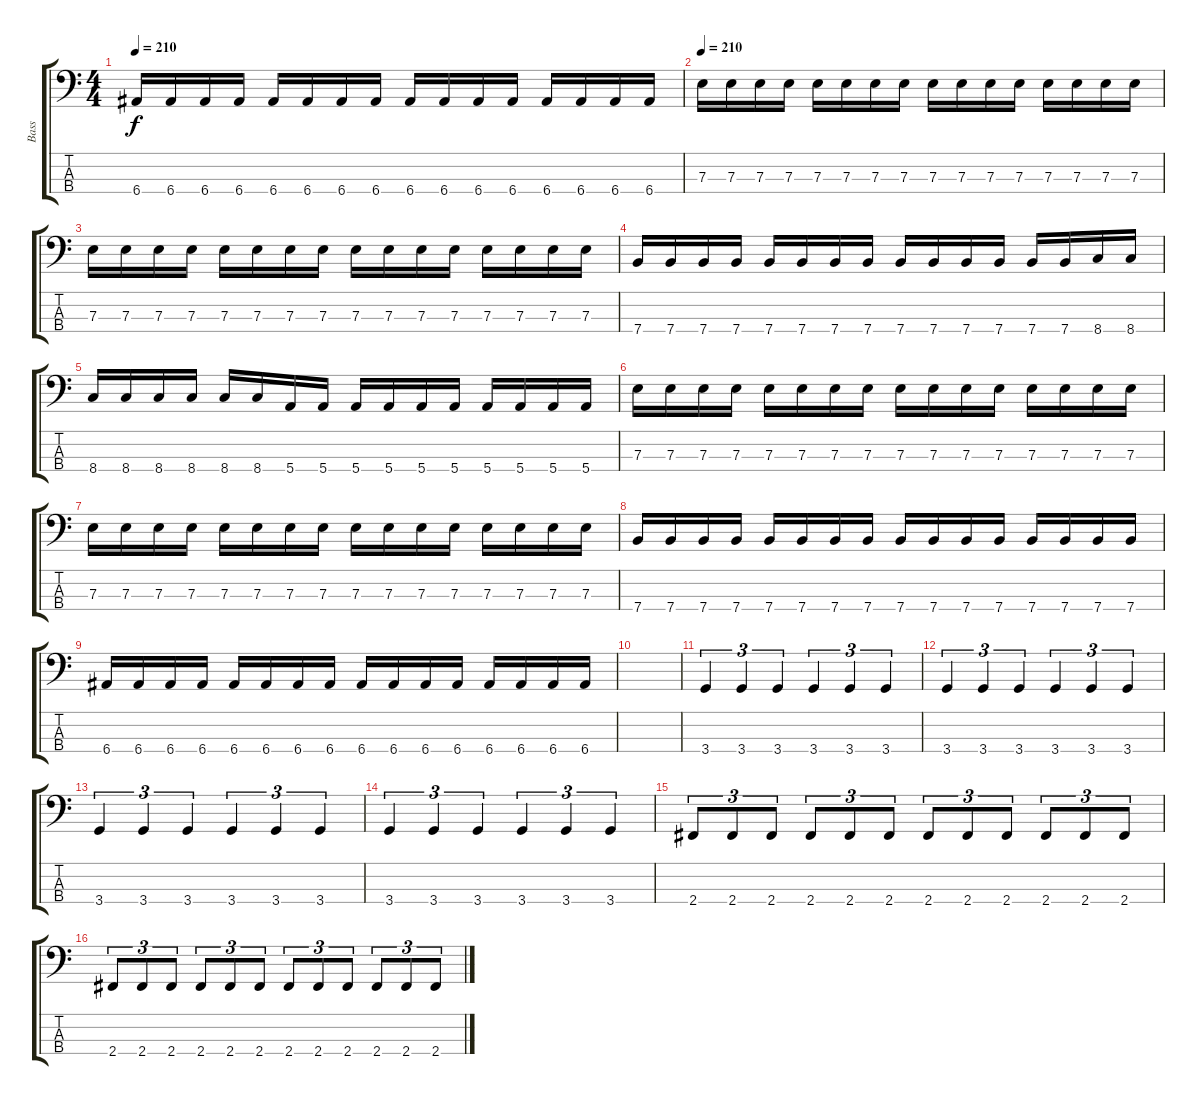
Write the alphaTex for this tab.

\track ("Bass" "Bass") {instrument electricbasspick}
\staff {score tabs}
\tuning (G2 D2 A1 E1) {hide}
\ts (4 4)
\tempo 210
\clef f4
\ks c
6.4.16{dy f} 6.4.16 6.4.16 6.4.16 6.4.16 6.4.16 6.4.16 6.4.16 6.4.16 6.4.16 6.4.16 6.4.16 6.4.16 6.4.16 6.4.16 6.4.16 |
\tempo 210
7.3.16 7.3.16 7.3.16 7.3.16 7.3.16 7.3.16 7.3.16 7.3.16 7.3.16 7.3.16 7.3.16 7.3.16 7.3.16 7.3.16 7.3.16 7.3.16 |
7.3.16 7.3.16 7.3.16 7.3.16 7.3.16 7.3.16 7.3.16 7.3.16 7.3.16 7.3.16 7.3.16 7.3.16 7.3.16 7.3.16 7.3.16 7.3.16 |
7.4.16 7.4.16 7.4.16 7.4.16 7.4.16 7.4.16 7.4.16 7.4.16 7.4.16 7.4.16 7.4.16 7.4.16 7.4.16 7.4.16 8.4.16 8.4.16 |
8.4.16 8.4.16 8.4.16 8.4.16 8.4.16 8.4.16 5.4.16 5.4.16 5.4.16 5.4.16 5.4.16 5.4.16 5.4.16 5.4.16 5.4.16 5.4.16 |
7.3.16 7.3.16 7.3.16 7.3.16 7.3.16 7.3.16 7.3.16 7.3.16 7.3.16 7.3.16 7.3.16 7.3.16 7.3.16 7.3.16 7.3.16 7.3.16 |
7.3.16 7.3.16 7.3.16 7.3.16 7.3.16 7.3.16 7.3.16 7.3.16 7.3.16 7.3.16 7.3.16 7.3.16 7.3.16 7.3.16 7.3.16 7.3.16 |
7.4.16 7.4.16 7.4.16 7.4.16 7.4.16 7.4.16 7.4.16 7.4.16 7.4.16 7.4.16 7.4.16 7.4.16 7.4.16 7.4.16 7.4.16 7.4.16 |
6.4.16 6.4.16 6.4.16 6.4.16 6.4.16 6.4.16 6.4.16 6.4.16 6.4.16 6.4.16 6.4.16 6.4.16 6.4.16 6.4.16 6.4.16 6.4.16 |
|
3.4.4{tu (3 2)} 3.4.4{tu (3 2)} 3.4.4{tu (3 2)} 3.4.4{tu (3 2)} 3.4.4{tu (3 2)} 3.4.4{tu (3 2)} |
3.4.4{tu (3 2)} 3.4.4{tu (3 2)} 3.4.4{tu (3 2)} 3.4.4{tu (3 2)} 3.4.4{tu (3 2)} 3.4.4{tu (3 2)} |
3.4.4{tu (3 2)} 3.4.4{tu (3 2)} 3.4.4{tu (3 2)} 3.4.4{tu (3 2)} 3.4.4{tu (3 2)} 3.4.4{tu (3 2)} |
3.4.4{tu (3 2)} 3.4.4{tu (3 2)} 3.4.4{tu (3 2)} 3.4.4{tu (3 2)} 3.4.4{tu (3 2)} 3.4.4{tu (3 2)} |
2.4.8{tu (3 2)} 2.4.8{tu (3 2)} 2.4.8{tu (3 2)} 2.4.8{tu (3 2)} 2.4.8{tu (3 2)} 2.4.8{tu (3 2)} 2.4.8{tu (3 2)} 2.4.8{tu (3 2)} 2.4.8{tu (3 2)} 2.4.8{tu (3 2)} 2.4.8{tu (3 2)} 2.4.8{tu (3 2)} |
2.4.8{tu (3 2)} 2.4.8{tu (3 2)} 2.4.8{tu (3 2)} 2.4.8{tu (3 2)} 2.4.8{tu (3 2)} 2.4.8{tu (3 2)} 2.4.8{tu (3 2)} 2.4.8{tu (3 2)} 2.4.8{tu (3 2)} 2.4.8{tu (3 2)} 2.4.8{tu (3 2)} 2.4.8{tu (3 2)}
